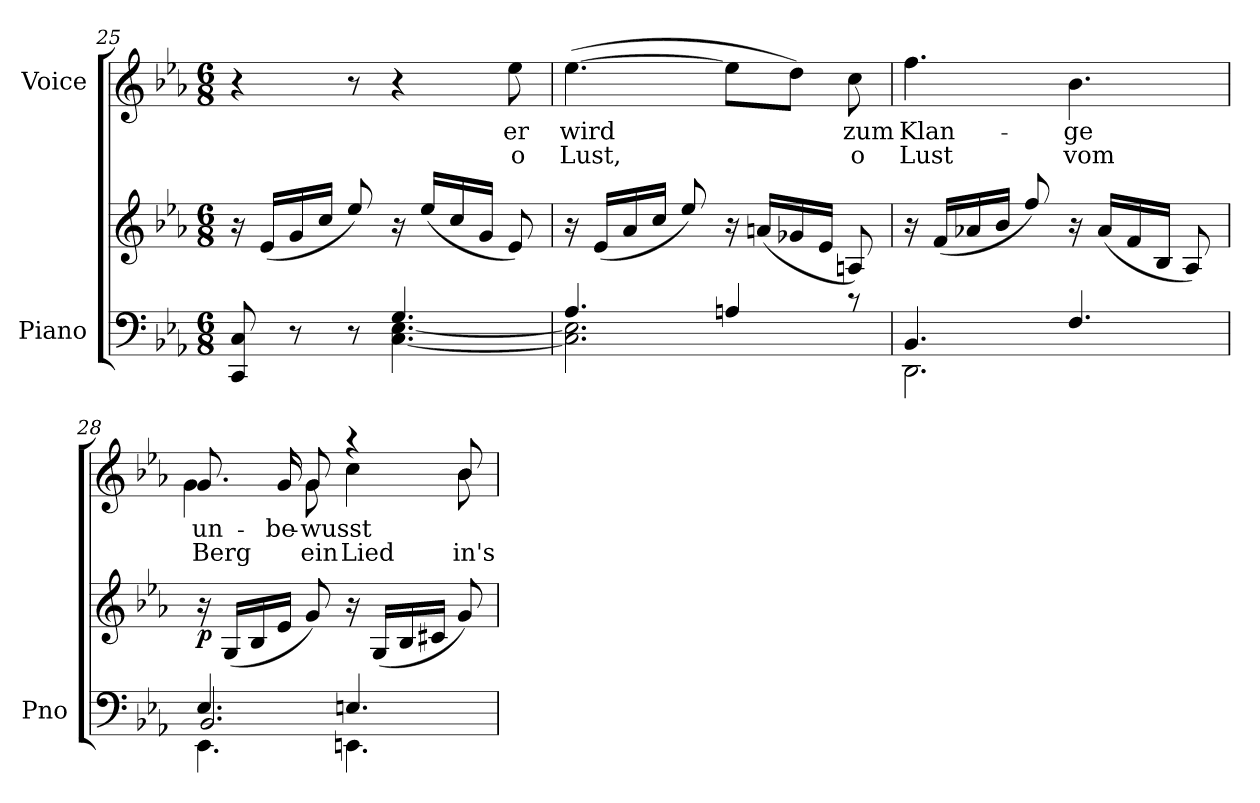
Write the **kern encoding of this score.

**kern	**kern	**dynam	**kern	**text	**text
*part2	*part2	*part2	*part1	*part1	*part1
*staff3	*staff2	*staff2/3	*staff1	*staff1	*staff1
*I"Piano	*	*	*I"Voice	*	*
*I'Pno	*	*	*	*	*
!!LO:LB:g=z
*clefF4	*clefG2	*	*clefG2	*	*
*k[b-e-a-]	*k[b-e-a-]	*	*k[b-e-a-]	*	*
*M6/8	*M6/8	*	*M6/8	*	*
=25	=25	=25	=25	=25	=25
*^	*	*	*	*	*
8CC/ 8C/	4.ryy	16r	.	4r	.	.
.	.	(16e-/LL	.	.	.	.
8r	.	16g/	.	.	.	.
.	.	16cc/JJ	.	.	.	.
8r	.	8ee-/)	.	8r	.	.
4.G/	[4.C\ [4.E-\	16r	.	4r	.	.
.	.	(16ee-/LL	.	.	.	.
.	.	16cc/	.	.	.	.
.	.	16g/JJ	.	.	.	.
!	!	!	!	!	!LO:LY:b	!LO:LY:b
.	.	8e-/)	.	8ee-\	er	o
=26	=26	=26	=26	=26	=26	=26
!	!	!	!	!	!LO:LY:b	!LO:LY:b
4.A-/	2.C\] 2.E-\]	16r	.	([4.ee-\	wird	Lust,
.	.	(16e-/LL	.	.	.	.
.	.	16a-/	.	.	.	.
.	.	16cc/JJ	.	.	.	.
.	.	8ee-/)	.	.	.	.
4An/	.	16r	.	8ee-\L]	.	.
.	.	(16an/LL	.	.	.	.
.	.	16g-X/	.	8dd\J)	.	.
.	.	16e-/JJ	.	.	.	.
!	!	!	!	!	!LO:LY:b	!LO:LY:b
8r	.	8An/)	.	8cc\	zum	o
=27	=27	=27	=27	=27	=27	=27
!	!	!	!	!	!LO:LY:b	!LO:LY:b
4.BB-/	2.DD\	16r	.	4.ff\	Klan-	Lust
.	.	(16f/LL	.	.	.	.
.	.	16a-X/	.	.	.	.
.	.	16b-/JJ	.	.	.	.
.	.	8ff/)	.	.	.	.
!	!	!	!	!	!LO:LY:b	!LO:LY:b
4.F/	.	16r	.	4.b-\	-ge	vom
.	.	(16a-/LL	.	.	.	.
.	.	16f/	.	.	.	.
.	.	16B-/JJ	.	.	.	.
.	.	8A-/)	.	.	.	.
!!LO:LB:g=z
=28	=28	=28	=28	=28	=28	=28
*	*^	*	*	*	*	*
!	!	!	!	!LO:DY:b	!	!LO:LY:b	!LO:LY:b
*	*	*	*	*	*^	*	*
4.E-/	2.BB-/	4.EE-\	16r	p	8.g/	4g\	un-	Berg
.	.	.	(16G/LL	.	.	.	.	.
.	.	.	16B-/	.	.	.	.	.
!	!	!	!	!	!	!	!LO:LY:b	!
.	.	.	16e-/JJ	.	16g/	.	-be-	.
!	!	!	!	!	!	!	!LO:LY:b	!LO:LY:b
.	.	.	8g/)	.	8g/	8g\	-wusst	ein
!	!	!	!	!	!	!	!	!LO:LY:b
4.En/	.	4.EEn\	16r	.	4r	4cc\	.	Lied
.	.	.	(16G/LL	.	.	.	.	.
.	.	.	16B-/	.	.	.	.	.
.	.	.	16c#X/JJ	.	.	.	.	.
!	!	!	!	!	!	!	!LO:LY:b	!
!	!	!	!	!	!	!	!	!LO:LY:b
.	.	.	8g/)	.	8b-/	8b-\	.	in's
*v	*v	*v	*	*	*v	*v	*	*
=	=	=	=	=	=
*-	*-	*-	*-	*-	*-
